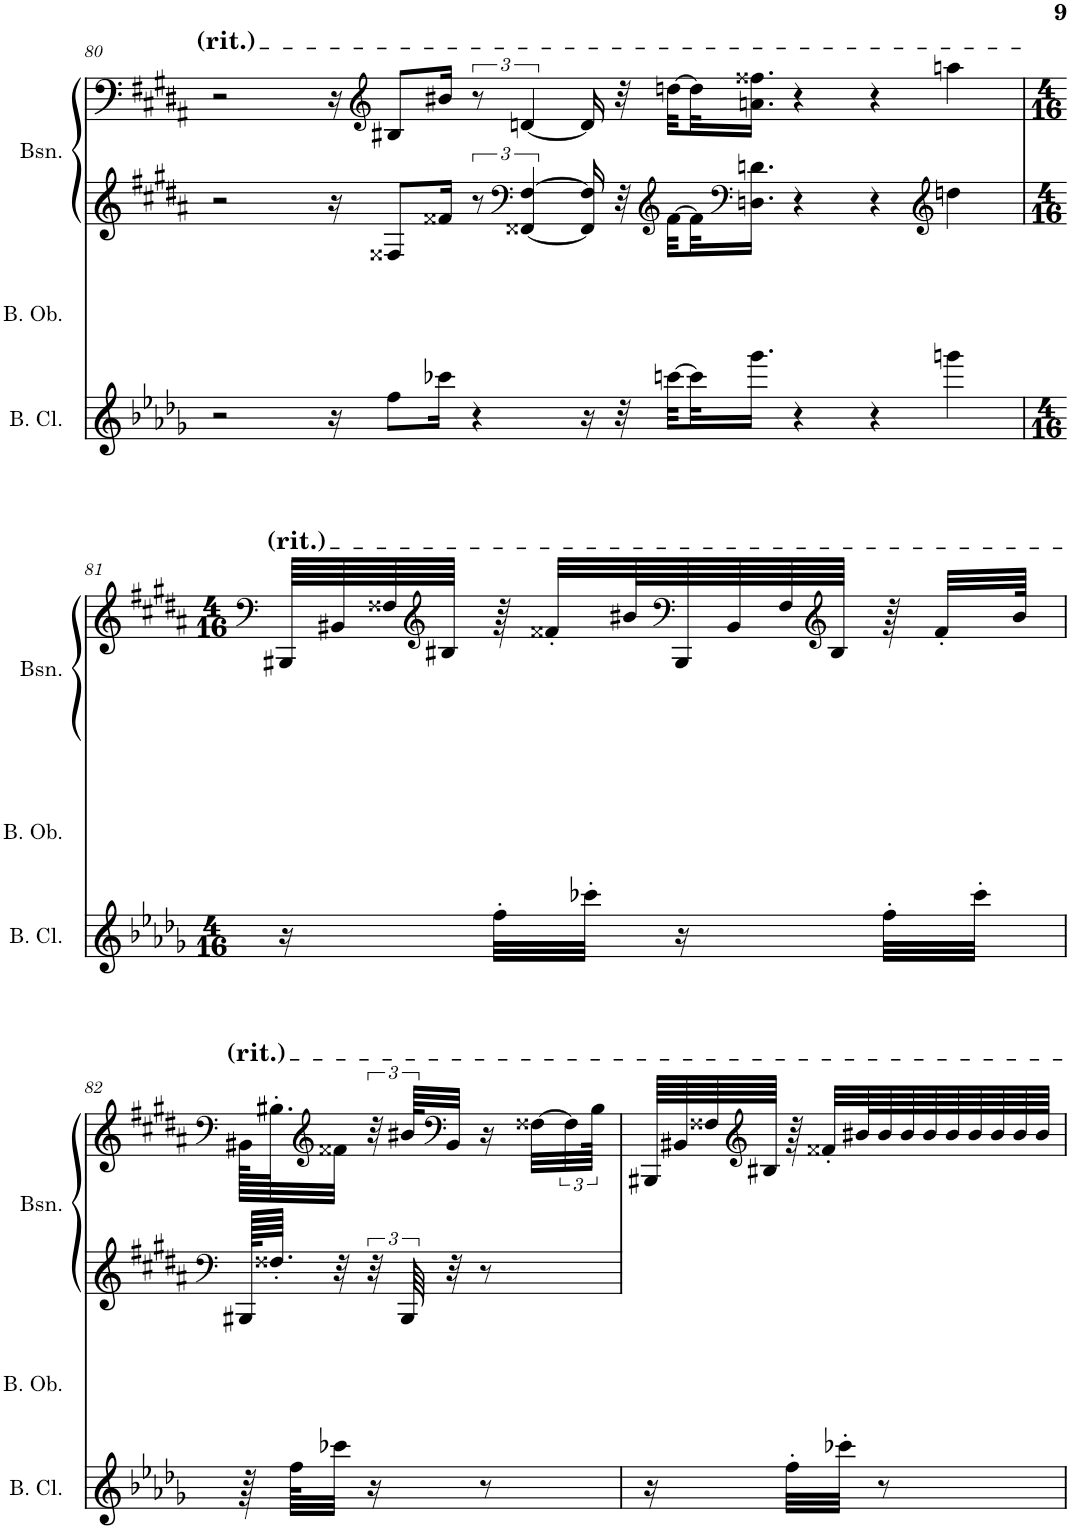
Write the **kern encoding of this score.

**kern	**kern	**kern	**kern
*part3	*part2	*part1	*part1
*staff4	*staff3	*staff2	*staff1
*I"Bass Clarinet	*I"Bass Oboe	*I"Bassoon	*
*I'B. Cl.	*I'B. Ob.	*I'Bsn.	*
!!LO:PB:g=z
*clefG2	*clefG2	*clefG2	*clefF4
*Trd8c14	*	*	*
*k[b-e-a-d-g-]	*k[f#c#g#d#a#]	*k[f#c#g#d#a#]	*k[f#c#g#d#a#]
*M4/2	*M4/2	*M4/2	*M4/2
=80	=80	=80	=80
2r	0r	2r	2r
16r	.	16r	16r
*	*	*	*clefG2
8ff\L	.	8F##X/L	8B#X/L
16ccc-X\Jk	.	16f##X/Jk	16b#X/Jk
4r	.	12r	12r
*	*	*clefF4	*
.	.	[6FF##X/ [6F##/	[6dn/
16r	.	16FF##/] 16F##/]	16d/]
32r	.	32r	32r
*	*	*clefG2	*
[32cccn\LLL	.	[32f##\LLL	[32ddn\LLL
32ccc\J]	.	32f##\J]	32dd\J]
*	*	*clefF4	*
16.ggg-\JJ	.	16.Dn\ 16.dn\JJ	16.an\ 16.ff##X\JJ
4r	.	4r	4r
4r	.	4r	4r
*	*	*clefG2	*
4gggn\	.	4ddn\	4aan\
!!LO:LB:g=z
=81	=81	=81	=81
*	*	*	*clefF4
*M4/16	*M4/16	*M4/16	*M4/16
16r	4r	4r	64BBB#X/LLLL
.	.	.	64BB#X/
.	.	.	64F##X/
*	*	*	*clefG2
.	.	.	64B#X/JJJJ
32ff'\LLL	.	.	64r
.	.	.	32f##X'/LLL
32ccc-X'\JJJ	.	.	.
.	.	.	64b#X/L
*	*	*	*clefF4
16r	.	.	64BBB#/
.	.	.	64BB#/
.	.	.	64F##/
*	*	*	*clefG2
.	.	.	64B#/JJJJ
32ff'\LLL	.	.	64r
.	.	.	32f##'/LLL
32ccc-'\JJJ	.	.	.
.	.	.	64b#/JJJk
!!LO:LB:g=z
=82	=82	=82	=82
*	*	*clefF4	*clefF4
64r	4r	128BBB#X/KLLLL	128BB#X\KLLLL
.	.	64.F##X'/JJJJ	64.B#X'\J
64ff\KLLL	.	.	.
*	*	*	*clefG2
32ccc-X\JJJ	.	32r	32f##X\JJJ
16r	.	48r	48r
.	.	96BBB#/	96b#X/KLLL
*	*	*	*clefF4
.	.	32r	32BB#/JJJ
8r	.	8r	16r
.	.	.	[32F##X\LLL
.	.	.	48F##\]
.	.	.	96B#\JJJk
=83	=83	=83	=83
16r	4r	4r	64BBB#X/LLLL
.	.	.	64BB#X/
.	.	.	64F##X/
*	*	*	*clefG2
.	.	.	64B#X/JJJJ
32ff'\LLL	.	.	64r
.	.	.	32f##X'/LLL
32ccc-X'\JJJ	.	.	.
.	.	.	64b#X/L
8r	.	.	64b#/
.	.	.	64b#/
.	.	.	64b#/
.	.	.	64b#/
.	.	.	64b#/
.	.	.	64b#/
.	.	.	64b#/
.	.	.	64b#/JJJJ
=	=	=	=
*-	*-	*-	*-
